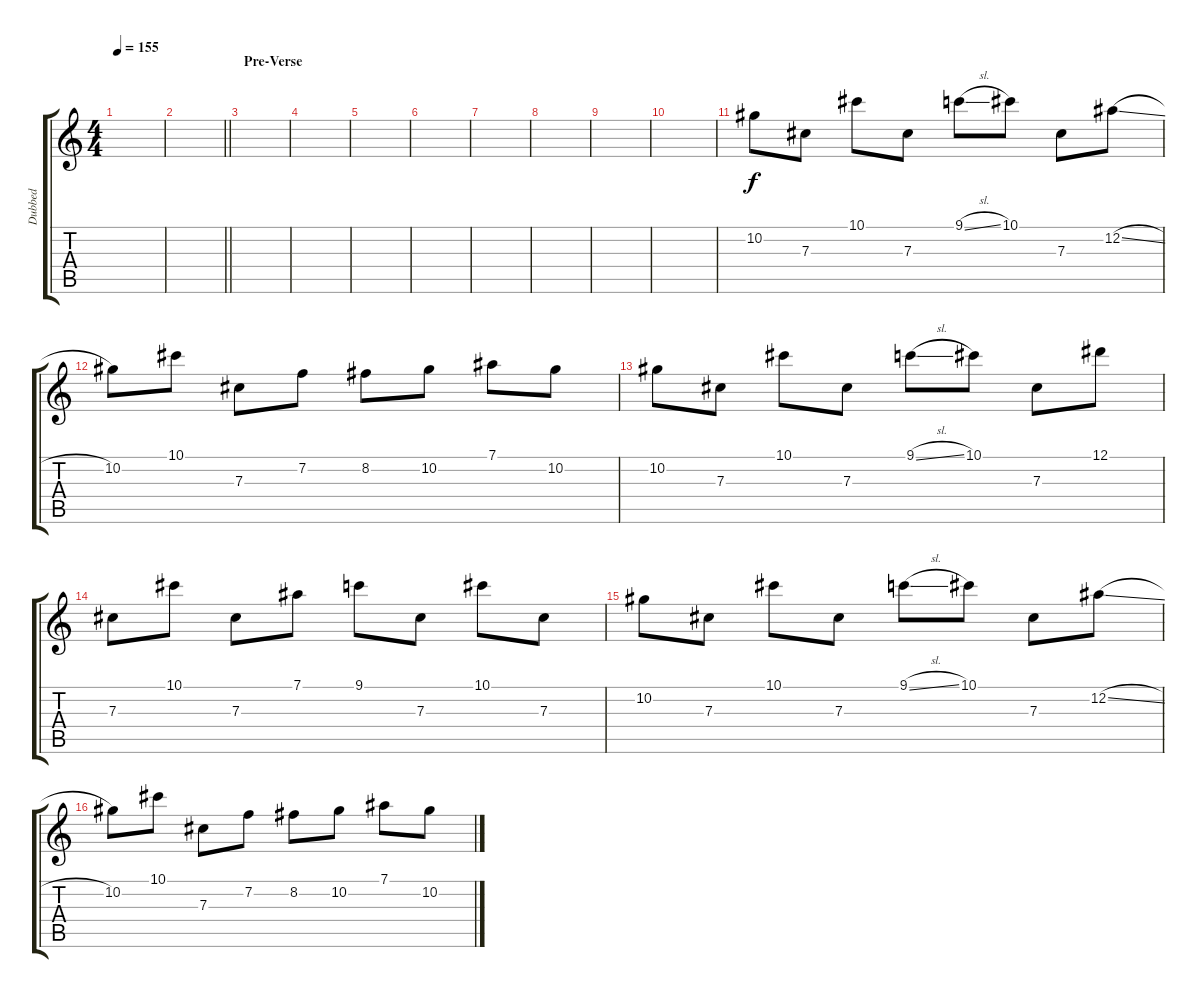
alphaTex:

\track ("Dubbed" "Dubbed") {instrument distortionguitar}
\staff {score tabs}
\tuning (Eb4 Bb3 Gb3 Db3 Ab2 Db2) {hide}
\ts (4 4)
\tempo 155
\clef g2
\ks c
|
\barLineRight lightlight
|
\section ("" "Pre-Verse")
|
|
|
|
|
|
|
|
10.2.8 7.3.8 10.1.8 7.3.8 9.1{sl}.8 10.1.8 7.3.8 12.2{sl}.8 |
10.2.8 10.1.8 7.3.8 7.2.8 8.2.8 10.2.8 7.1.8 10.2.8 |
10.2.8 7.3.8 10.1.8 7.3.8 9.1{sl}.8 10.1.8 7.3.8 12.1.8 |
7.3.8 10.1.8 7.3.8 7.1.8 9.1.8 7.3.8 10.1.8 7.3.8 |
10.2.8 7.3.8 10.1.8 7.3.8 9.1{sl}.8 10.1.8 7.3.8 12.2{sl}.8 |
10.2.8 10.1.8 7.3.8 7.2.8 8.2.8 10.2.8 7.1.8 10.2.8
